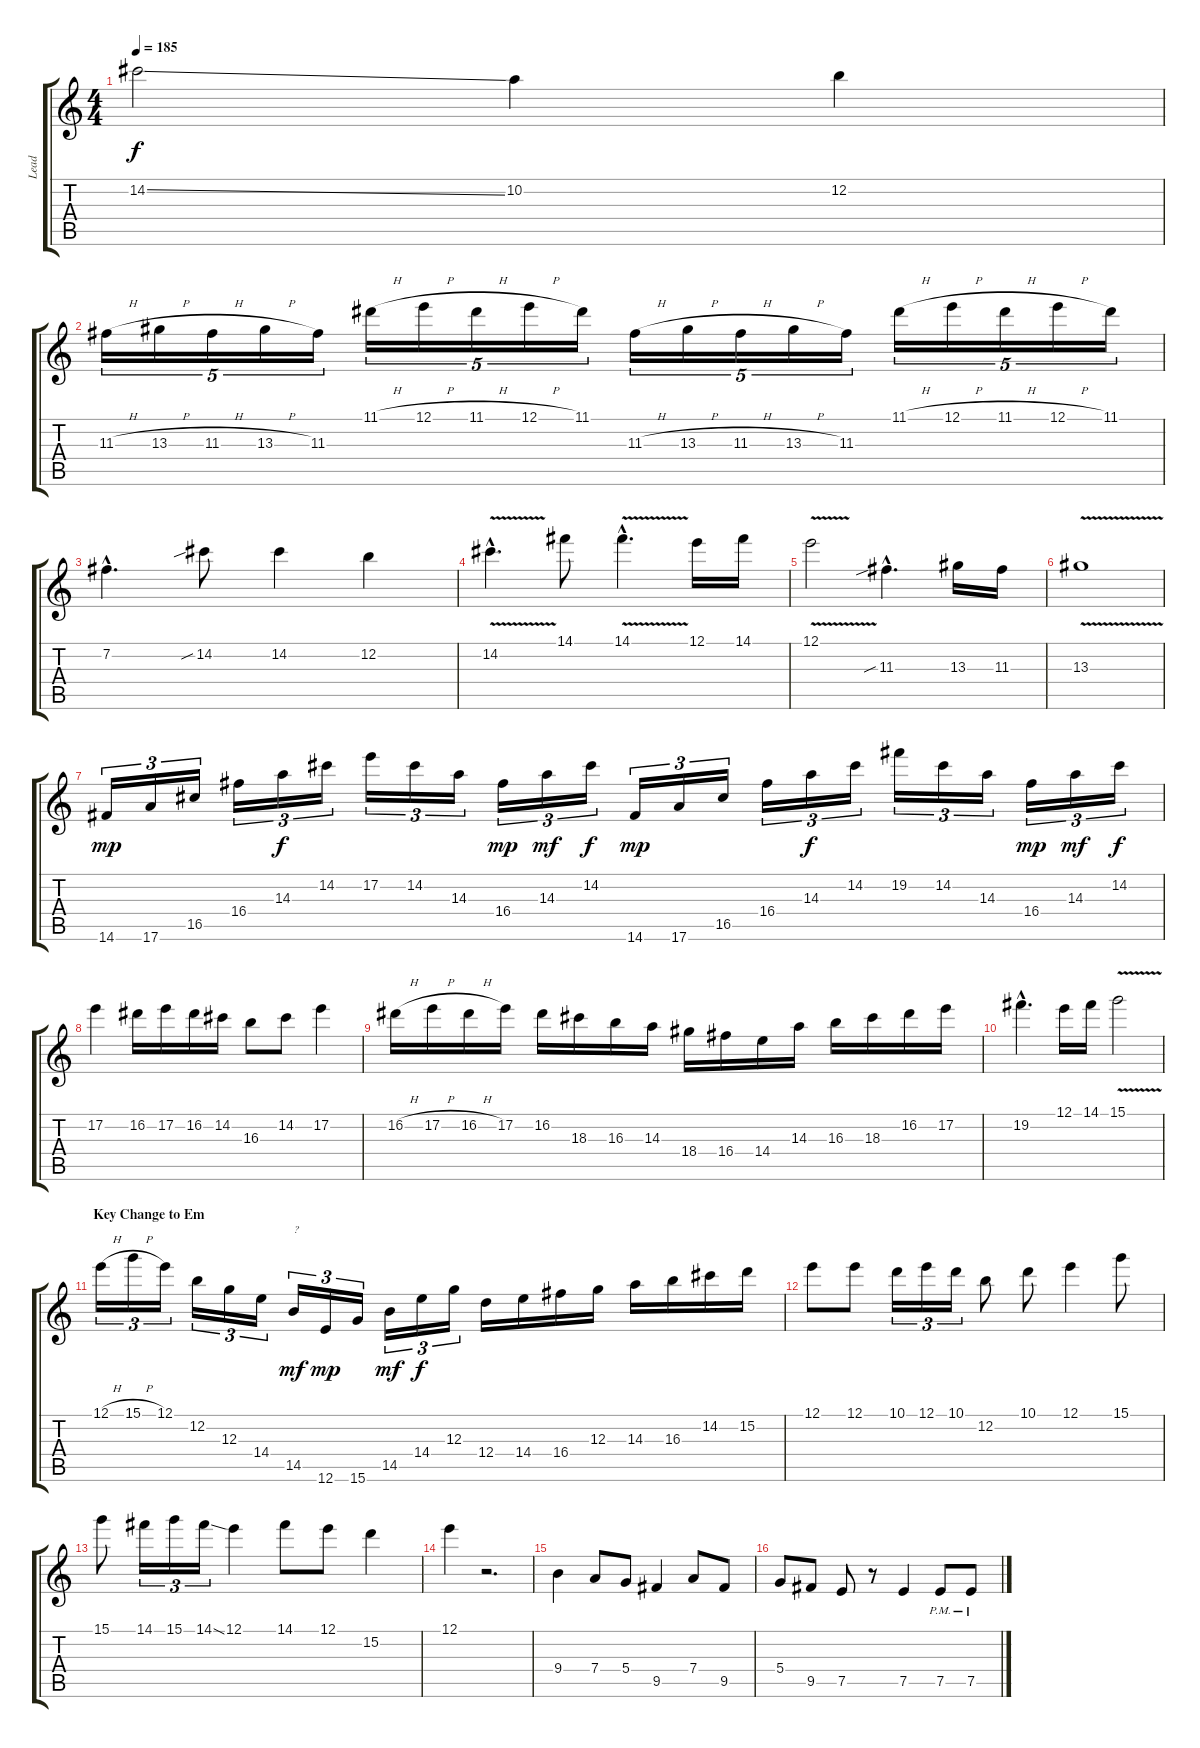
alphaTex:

\track ("Lead" "Lead") {instrument distortionguitar}
\staff {score tabs}
\tuning (E4 B3 G3 D3 A2 E2) {hide}
\ts (4 4)
\tempo 185
\clef g2
\ks c
14.2{ss}.2{dy f} 10.2.4 12.2.4 |
11.3{h}.16{tu (5 4)} 13.3{h}.16{tu (5 4)} 11.3{h}.16{tu (5 4)} 13.3{h}.16{tu (5 4)} 11.3.16{tu (5 4)} 11.1{h}.16{tu (5 4)} 12.1{h}.16{tu (5 4)} 11.1{h}.16{tu (5 4)} 12.1{h}.16{tu (5 4)} 11.1.16{tu (5 4)} 11.3{h}.16{tu (5 4)} 13.3{h}.16{tu (5 4)} 11.3{h}.16{tu (5 4)} 13.3{h}.16{tu (5 4)} 11.3.16{tu (5 4)} 11.1{h}.16{tu (5 4)} 12.1{h}.16{tu (5 4)} 11.1{h}.16{tu (5 4)} 12.1{h}.16{tu (5 4)} 11.1.16{tu (5 4)} |
7.2{hac}.4{d} 14.2{sib}.8 14.2.4 12.2.4 |
14.2{v hac}.4{d} 14.1.8 14.1{v hac}.4{d} 12.1.16 14.1.16 |
12.1{v}.2 11.3{sib hac}.4{d} 13.3.16 11.3.16 |
13.3{v}.1 |
14.6.16{tu (3 2) dy mp instrument overdrivenguitar} 17.6.16{tu (3 2)} 16.5.16{tu (3 2)} 16.4.16{tu (3 2)} 14.3.16{tu (3 2) dy f} 14.2.16{tu (3 2)} 17.2.16{tu (3 2)} 14.2.16{tu (3 2)} 14.3.16{tu (3 2)} 16.4.16{tu (3 2) dy mp} 14.3.16{tu (3 2) dy mf} 14.2.16{tu (3 2) dy f} 14.6.16{tu (3 2) dy mp} 17.6.16{tu (3 2)} 16.5.16{tu (3 2)} 16.4.16{tu (3 2)} 14.3.16{tu (3 2) dy f} 14.2.16{tu (3 2)} 19.2.16{tu (3 2)} 14.2.16{tu (3 2)} 14.3.16{tu (3 2)} 16.4.16{tu (3 2) dy mp} 14.3.16{tu (3 2) dy mf} 14.2.16{tu (3 2) dy f} |
17.2.4 16.2.16 17.2.16 16.2.16 14.2.16 16.3.8 14.2.8 17.2.4 |
16.2{h}.16 17.2{h}.16 16.2{h}.16 17.2.16 16.2.16 18.3.16 16.3.16 14.3.16 18.4.16 16.4.16 14.4.16 14.3.16 16.3.16 18.3.16 16.2.16 17.2.16 |
19.2{hac}.4{d} 12.1.16 14.1.16 15.1{v}.2 |
\section ("" "Key Change to Em")
12.1{h}.16{tu (3 2)} 15.1{h}.16{tu (3 2)} 12.1.16{tu (3 2)} 12.2.16{tu (3 2)} 12.3.16{tu (3 2)} 14.4.16{tu (3 2)} 14.5.16{tu (3 2) txt "?" dy mf} 12.6.16{tu (3 2) dy mp} 15.6.16{tu (3 2)} 14.5.16{tu (3 2) dy mf} 14.4.16{tu (3 2) dy f} 12.3.16{tu (3 2)} 12.4.16 14.4.16 16.4.16 12.3.16 14.3.16 16.3.16 14.2.16 15.2.16 |
12.1.8 12.1.8 10.1.16{tu (3 2)} 12.1.16{tu (3 2)} 10.1.16{tu (3 2)} 12.2.8 10.1.8 12.1.4 15.1.8 |
15.1.8 14.1.16{tu (3 2)} 15.1.16{tu (3 2)} 14.1{ss}.16{tu (3 2)} 12.1.4 14.1.8 12.1.8 15.2.4 |
12.1.4 r.2{d} |
9.4.4{instrument distortionguitar} 7.4.8 5.4.8 9.5.4 7.4.8 9.5.8 |
5.4.8 9.5.8 7.5.8 r.8 7.5.4 7.5{pm}.8 7.5{pm}.8
